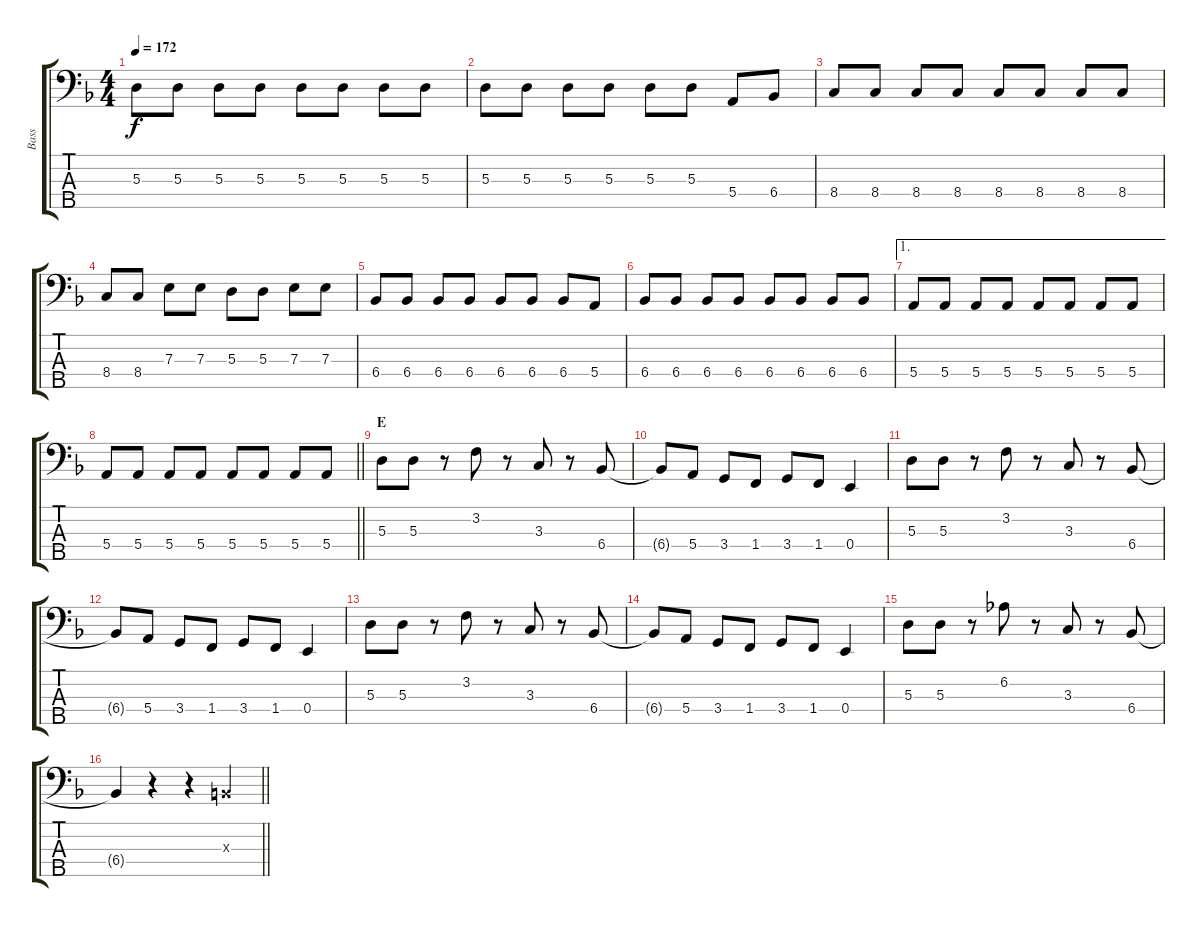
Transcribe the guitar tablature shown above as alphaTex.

\track ("Bass" "Bass") {instrument electricbassfinger}
\staff {score tabs}
\tuning (G2 D2 A1 E1 B0) {hide}
\ts (4 4)
\tempo 172
\clef f4
\ks f
5.3.8{dy f} 5.3.8 5.3.8 5.3.8 5.3.8 5.3.8 5.3.8 5.3.8 |
5.3.8 5.3.8 5.3.8 5.3.8 5.3.8 5.3.8 5.4.8 6.4.8 |
8.4.8 8.4.8 8.4.8 8.4.8 8.4.8 8.4.8 8.4.8 8.4.8 |
8.4.8 8.4.8 7.3.8 7.3.8 5.3.8 5.3.8 7.3.8 7.3.8 |
6.4.8 6.4.8 6.4.8 6.4.8 6.4.8 6.4.8 6.4.8 5.4.8 |
6.4.8 6.4.8 6.4.8 6.4.8 6.4.8 6.4.8 6.4.8 6.4.8 |
\ae 1
5.4.8 5.4.8 5.4.8 5.4.8 5.4.8 5.4.8 5.4.8 5.4.8 |
\barLineRight lightlight
5.4.8 5.4.8 5.4.8 5.4.8 5.4.8 5.4.8 5.4.8 5.4.8 |
\section ("" "E")
5.3.8 5.3.8 r.8 3.2.8 r.8 3.3.8 r.8 6.4.8 |
6.4{t}.8 5.4.8 3.4.8 1.4.8 3.4.8 1.4.8 0.4.4 |
5.3.8 5.3.8 r.8 3.2.8 r.8 3.3.8 r.8 6.4.8 |
6.4{t}.8 5.4.8 3.4.8 1.4.8 3.4.8 1.4.8 0.4.4 |
5.3.8 5.3.8 r.8 3.2.8 r.8 3.3.8 r.8 6.4.8 |
6.4{t}.8 5.4.8 3.4.8 1.4.8 3.4.8 1.4.8 0.4.4 |
5.3.8 5.3.8 r.8 6.2.8 r.8 3.3.8 r.8 6.4.8 |
\barLineRight lightlight
6.4{t}.4 r.4 r.4 2.3{x}.4
